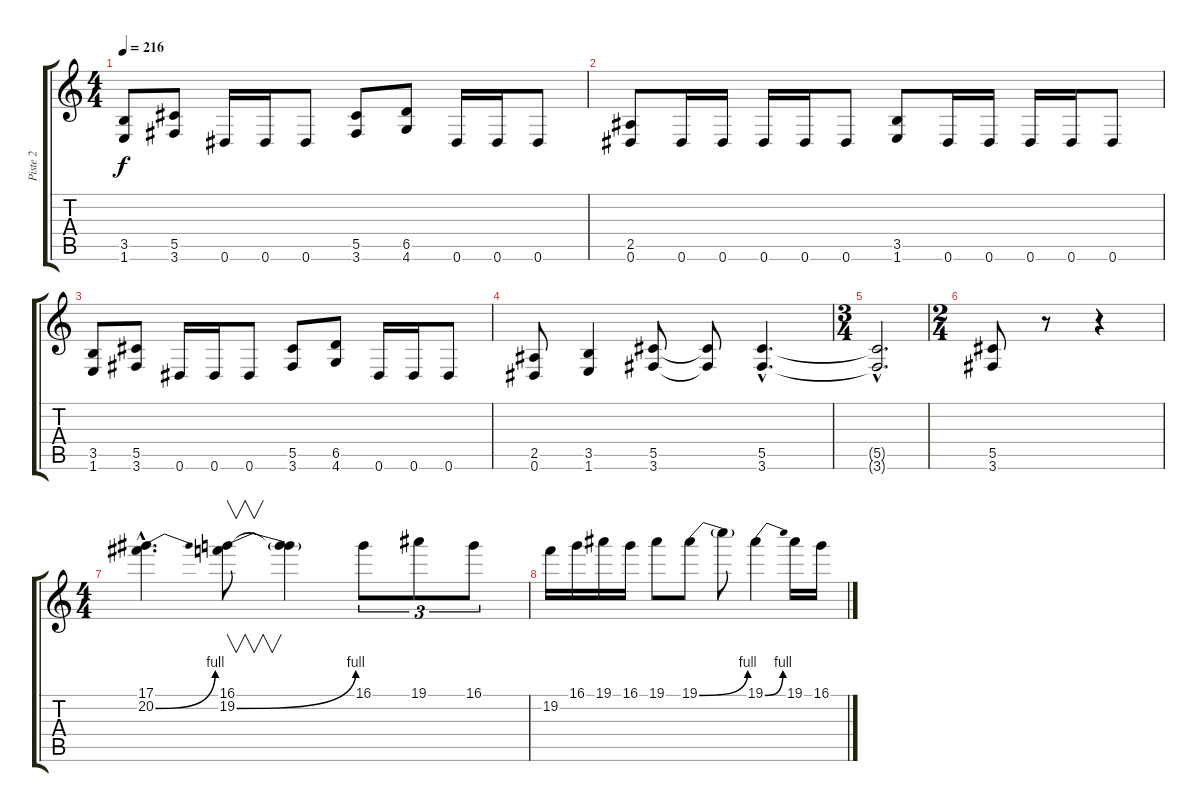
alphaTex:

\track ("Piste 2" "Piste 2") {instrument distortionguitar}
\staff {score tabs}
\tuning (Eb4 Bb3 Gb3 Db3 Ab2 Eb2) {hide}
\ts (4 4)
\tempo 216
\clef g2
\ks c
(3.5 1.6).8{dy f} (5.5 3.6).8 0.6.16 0.6.16 0.6.8 (5.5 3.6).8 (6.5 4.6).8 0.6.16 0.6.16 0.6.8 |
(2.5 0.6).8 0.6.16 0.6.16 0.6.16 0.6.16 0.6.8 (3.5 1.6).8 0.6.16 0.6.16 0.6.16 0.6.16 0.6.8 |
(3.5 1.6).8 (5.5 3.6).8 0.6.16 0.6.16 0.6.8 (5.5 3.6).8 (6.5 4.6).8 0.6.16 0.6.16 0.6.8 |
(2.5 0.6).8 (3.5 1.6).4 (5.5 3.6).8 (5.5{t} 3.6{t}).8 (5.5{hac} 3.6{hac}).4{d} |
\ts (3 4)
(5.5{hac t} 3.6{hac t}).2{d} |
\ts (2 4)
(5.5 3.6).8 r.8 r.4 |
\ts (4 4)
(17.1{hac} 20.2{be (bend 0 0 60 4) hac}).4{d} (16.1 19.2{be (bend 0 0 60 4)}).8{v} (16.1{t} 19.2{t}).4 16.1.8{tu (3 2)} 19.1.8{tu (3 2)} 16.1.8{tu (3 2)} |
19.2.16 16.1.16 19.1.16 16.1.16 19.1.8 19.1{be (bend 0 0 60 4)}.8 19.1{t}.8 19.1{be (bend 0 0 60 4)}.4 19.1.16 16.1.16
